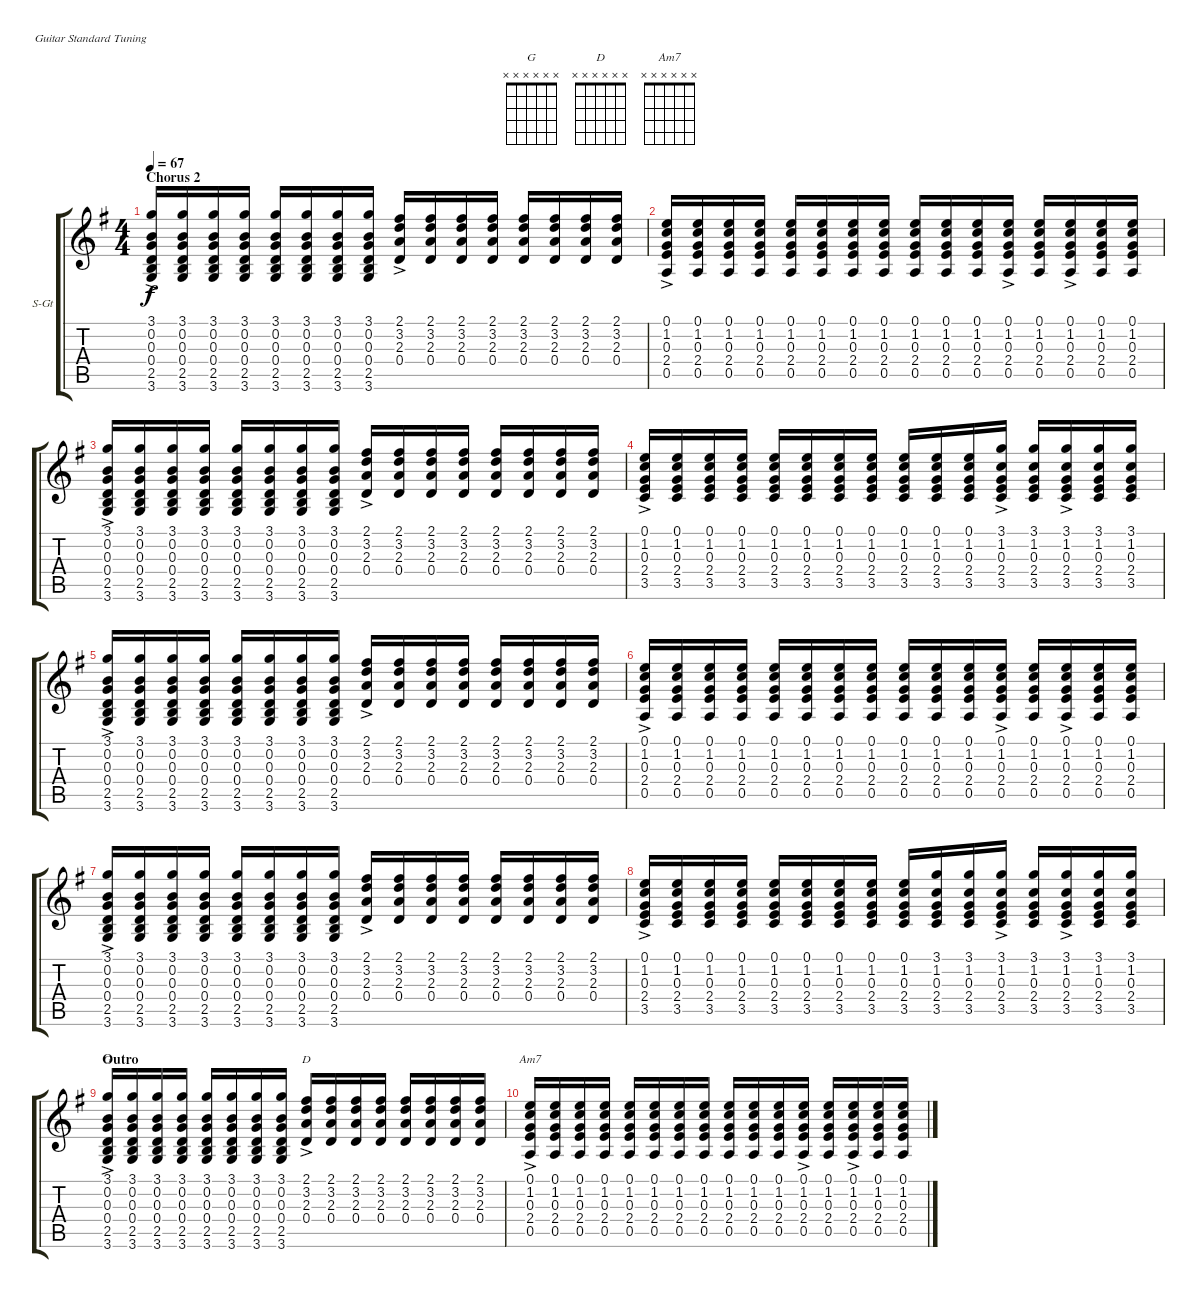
\bracketExtendMode groupsimilarinstruments
\firstSystemTrackNameOrientation horizontal
\otherSystemsTrackNameOrientation horizontal
\track ("Gtr 1" "S-Gt") {instrument acousticgrandpiano}
\staff {score tabs}
\tuning (E4 B3 G3 D3 A2 E2)
\displaytranspose 12
\chord ("G" x x x x x x)
\chord ("D" x x x x x x)
\chord ("Am7" x x x x x x)
\ts (4 4)
\section ("" "Chorus 2")
\tempo 67
\clef g2
\ks g
(3.1{ac} 0.2{ac} 0.3{ac} 0.4{ac} 2.5{ac} 3.6{ac}).16{dy f} (3.1 0.2 0.3 0.4 2.5 3.6).16 (3.1 0.2 0.3 0.4 2.5 3.6).16 (3.1 0.2 0.3 0.4 2.5 3.6).16 (3.1 0.2 0.3 0.4 2.5 3.6).16 (3.1 0.2 0.3 0.4 2.5 3.6).16 (3.1 0.2 0.3 0.4 2.5 3.6).16 (3.1 0.2 0.3 0.4 2.5 3.6).16 (2.1{ac} 3.2{ac} 2.3{ac} 0.4{ac}).16 (2.1 3.2 2.3 0.4).16 (2.1 3.2 2.3 0.4).16 (2.1 3.2 2.3 0.4).16 (2.1 3.2 2.3 0.4).16 (2.1 3.2 2.3 0.4).16 (2.1 3.2 2.3 0.4).16 (2.1 3.2 2.3 0.4).16 |
(0.1{ac} 1.2{ac} 0.3{ac} 2.4{ac} 0.5{ac}).16 (0.1 1.2 0.3 2.4 0.5).16 (0.1 1.2 0.3 2.4 0.5).16 (0.1 1.2 0.3 2.4 0.5).16 (0.1 1.2 0.3 2.4 0.5).16 (0.1 1.2 0.3 2.4 0.5).16 (0.1 1.2 0.3 2.4 0.5).16 (0.1 1.2 0.3 2.4 0.5).16 (0.1 1.2 0.3 2.4 0.5).16 (0.1 1.2 0.3 2.4 0.5).16 (0.1 1.2 0.3 2.4 0.5).16 (0.1{ac} 1.2{ac} 0.3{ac} 2.4{ac} 0.5{ac}).16 (0.1 1.2 0.3 2.4 0.5).16 (0.1{ac} 1.2{ac} 0.3{ac} 2.4{ac} 0.5{ac}).16 (0.1 1.2 0.3 2.4 0.5).16 (0.1 1.2 0.3 2.4 0.5).16 |
(3.1{ac} 0.2{ac} 0.3{ac} 0.4{ac} 2.5{ac} 3.6{ac}).16 (3.1 0.2 0.3 0.4 2.5 3.6).16 (3.1 0.2 0.3 0.4 2.5 3.6).16 (3.1 0.2 0.3 0.4 2.5 3.6).16 (3.1 0.2 0.3 0.4 2.5 3.6).16 (3.1 0.2 0.3 0.4 2.5 3.6).16 (3.1 0.2 0.3 0.4 2.5 3.6).16 (3.1 0.2 0.3 0.4 2.5 3.6).16 (2.1{ac} 3.2{ac} 2.3{ac} 0.4{ac}).16 (2.1 3.2 2.3 0.4).16 (2.1 3.2 2.3 0.4).16 (2.1 3.2 2.3 0.4).16 (2.1 3.2 2.3 0.4).16 (2.1 3.2 2.3 0.4).16 (2.1 3.2 2.3 0.4).16 (2.1 3.2 2.3 0.4).16 |
(0.1{ac} 1.2{ac} 0.3{ac} 2.4{ac} 3.5{ac}).16 (0.1 1.2 0.3 2.4 3.5).16 (0.1 1.2 0.3 2.4 3.5).16 (0.1 1.2 0.3 2.4 3.5).16 (0.1 1.2 0.3 2.4 3.5).16 (0.1 1.2 0.3 2.4 3.5).16 (0.1 1.2 0.3 2.4 3.5).16 (0.1 1.2 0.3 2.4 3.5).16 (0.1 1.2 0.3 2.4 3.5).16 (0.1 1.2 0.3 2.4 3.5).16 (0.1 1.2 0.3 2.4 3.5).16 (3.1{ac} 1.2{ac} 0.3{ac} 2.4{ac} 3.5{ac}).16 (3.1 1.2 0.3 2.4 3.5).16 (3.1{ac} 1.2{ac} 0.3{ac} 2.4{ac} 3.5{ac}).16 (3.1 1.2 0.3 2.4 3.5).16 (3.1 1.2 0.3 2.4 3.5).16 |
(3.1{ac} 0.2{ac} 0.3{ac} 0.4{ac} 2.5{ac} 3.6{ac}).16 (3.1 0.2 0.3 0.4 2.5 3.6).16 (3.1 0.2 0.3 0.4 2.5 3.6).16 (3.1 0.2 0.3 0.4 2.5 3.6).16 (3.1 0.2 0.3 0.4 2.5 3.6).16 (3.1 0.2 0.3 0.4 2.5 3.6).16 (3.1 0.2 0.3 0.4 2.5 3.6).16 (3.1 0.2 0.3 0.4 2.5 3.6).16 (2.1{ac} 3.2{ac} 2.3{ac} 0.4{ac}).16 (2.1 3.2 2.3 0.4).16 (2.1 3.2 2.3 0.4).16 (2.1 3.2 2.3 0.4).16 (2.1 3.2 2.3 0.4).16 (2.1 3.2 2.3 0.4).16 (2.1 3.2 2.3 0.4).16 (2.1 3.2 2.3 0.4).16 |
(0.1{ac} 1.2{ac} 0.3{ac} 2.4{ac} 0.5{ac}).16 (0.1 1.2 0.3 2.4 0.5).16 (0.1 1.2 0.3 2.4 0.5).16 (0.1 1.2 0.3 2.4 0.5).16 (0.1 1.2 0.3 2.4 0.5).16 (0.1 1.2 0.3 2.4 0.5).16 (0.1 1.2 0.3 2.4 0.5).16 (0.1 1.2 0.3 2.4 0.5).16 (0.1 1.2 0.3 2.4 0.5).16 (0.1 1.2 0.3 2.4 0.5).16 (0.1 1.2 0.3 2.4 0.5).16 (0.1{ac} 1.2{ac} 0.3{ac} 2.4{ac} 0.5{ac}).16 (0.1 1.2 0.3 2.4 0.5).16 (0.1{ac} 1.2{ac} 0.3{ac} 2.4{ac} 0.5{ac}).16 (0.1 1.2 0.3 2.4 0.5).16 (0.1 1.2 0.3 2.4 0.5).16 |
(3.1{ac} 0.2{ac} 0.3{ac} 0.4{ac} 2.5{ac} 3.6{ac}).16 (3.1 0.2 0.3 0.4 2.5 3.6).16 (3.1 0.2 0.3 0.4 2.5 3.6).16 (3.1 0.2 0.3 0.4 2.5 3.6).16 (3.1 0.2 0.3 0.4 2.5 3.6).16 (3.1 0.2 0.3 0.4 2.5 3.6).16 (3.1 0.2 0.3 0.4 2.5 3.6).16 (3.1 0.2 0.3 0.4 2.5 3.6).16 (2.1{ac} 3.2{ac} 2.3{ac} 0.4{ac}).16 (2.1 3.2 2.3 0.4).16 (2.1 3.2 2.3 0.4).16 (2.1 3.2 2.3 0.4).16 (2.1 3.2 2.3 0.4).16 (2.1 3.2 2.3 0.4).16 (2.1 3.2 2.3 0.4).16 (2.1 3.2 2.3 0.4).16 |
(0.1{ac} 1.2{ac} 0.3{ac} 2.4{ac} 3.5{ac}).16 (0.1 1.2 0.3 2.4 3.5).16 (0.1 1.2 0.3 2.4 3.5).16 (0.1 1.2 0.3 2.4 3.5).16 (0.1 1.2 0.3 2.4 3.5).16 (0.1 1.2 0.3 2.4 3.5).16 (0.1 1.2 0.3 2.4 3.5).16 (0.1 1.2 0.3 2.4 3.5).16 (0.1 1.2 0.3 2.4 3.5).16 (3.1 1.2 0.3 2.4 3.5).16 (3.1 1.2 0.3 2.4 3.5).16 (3.1{ac} 1.2{ac} 0.3{ac} 2.4{ac} 3.5{ac}).16 (3.1 1.2 0.3 2.4 3.5).16 (3.1{ac} 1.2{ac} 0.3{ac} 2.4{ac} 3.5{ac}).16 (3.1 1.2 0.3 2.4 3.5).16 (3.1 1.2 0.3 2.4 3.5).16 |
\section ("" "Outro")
(3.1{ac} 0.2{ac} 0.3{ac} 0.4{ac} 2.5{ac} 3.6{ac}).16{ch "G"} (3.1 0.2 0.3 0.4 2.5 3.6).16 (3.1 0.2 0.3 0.4 2.5 3.6).16 (3.1 0.2 0.3 0.4 2.5 3.6).16 (3.1 0.2 0.3 0.4 2.5 3.6).16 (3.1 0.2 0.3 0.4 2.5 3.6).16 (3.1 0.2 0.3 0.4 2.5 3.6).16 (3.1 0.2 0.3 0.4 2.5 3.6).16 (2.1{ac} 3.2{ac} 2.3{ac} 0.4{ac}).16{ch "D"} (2.1 3.2 2.3 0.4).16 (2.1 3.2 2.3 0.4).16 (2.1 3.2 2.3 0.4).16 (2.1 3.2 2.3 0.4).16 (2.1 3.2 2.3 0.4).16 (2.1 3.2 2.3 0.4).16 (2.1 3.2 2.3 0.4).16 |
(0.1{ac} 1.2{ac} 0.3{ac} 2.4{ac} 0.5{ac}).16{ch "Am7"} (0.1 1.2 0.3 2.4 0.5).16 (0.1 1.2 0.3 2.4 0.5).16 (0.1 1.2 0.3 2.4 0.5).16 (0.1 1.2 0.3 2.4 0.5).16 (0.1 1.2 0.3 2.4 0.5).16 (0.1 1.2 0.3 2.4 0.5).16 (0.1 1.2 0.3 2.4 0.5).16 (0.1 1.2 0.3 2.4 0.5).16 (0.1 1.2 0.3 2.4 0.5).16 (0.1 1.2 0.3 2.4 0.5).16 (0.1{ac} 1.2{ac} 0.3{ac} 2.4{ac} 0.5{ac}).16 (0.1 1.2 0.3 2.4 0.5).16 (0.1{ac} 1.2{ac} 0.3{ac} 2.4{ac} 0.5{ac}).16 (0.1 1.2 0.3 2.4 0.5).16 (0.1 1.2 0.3 2.4 0.5).16
